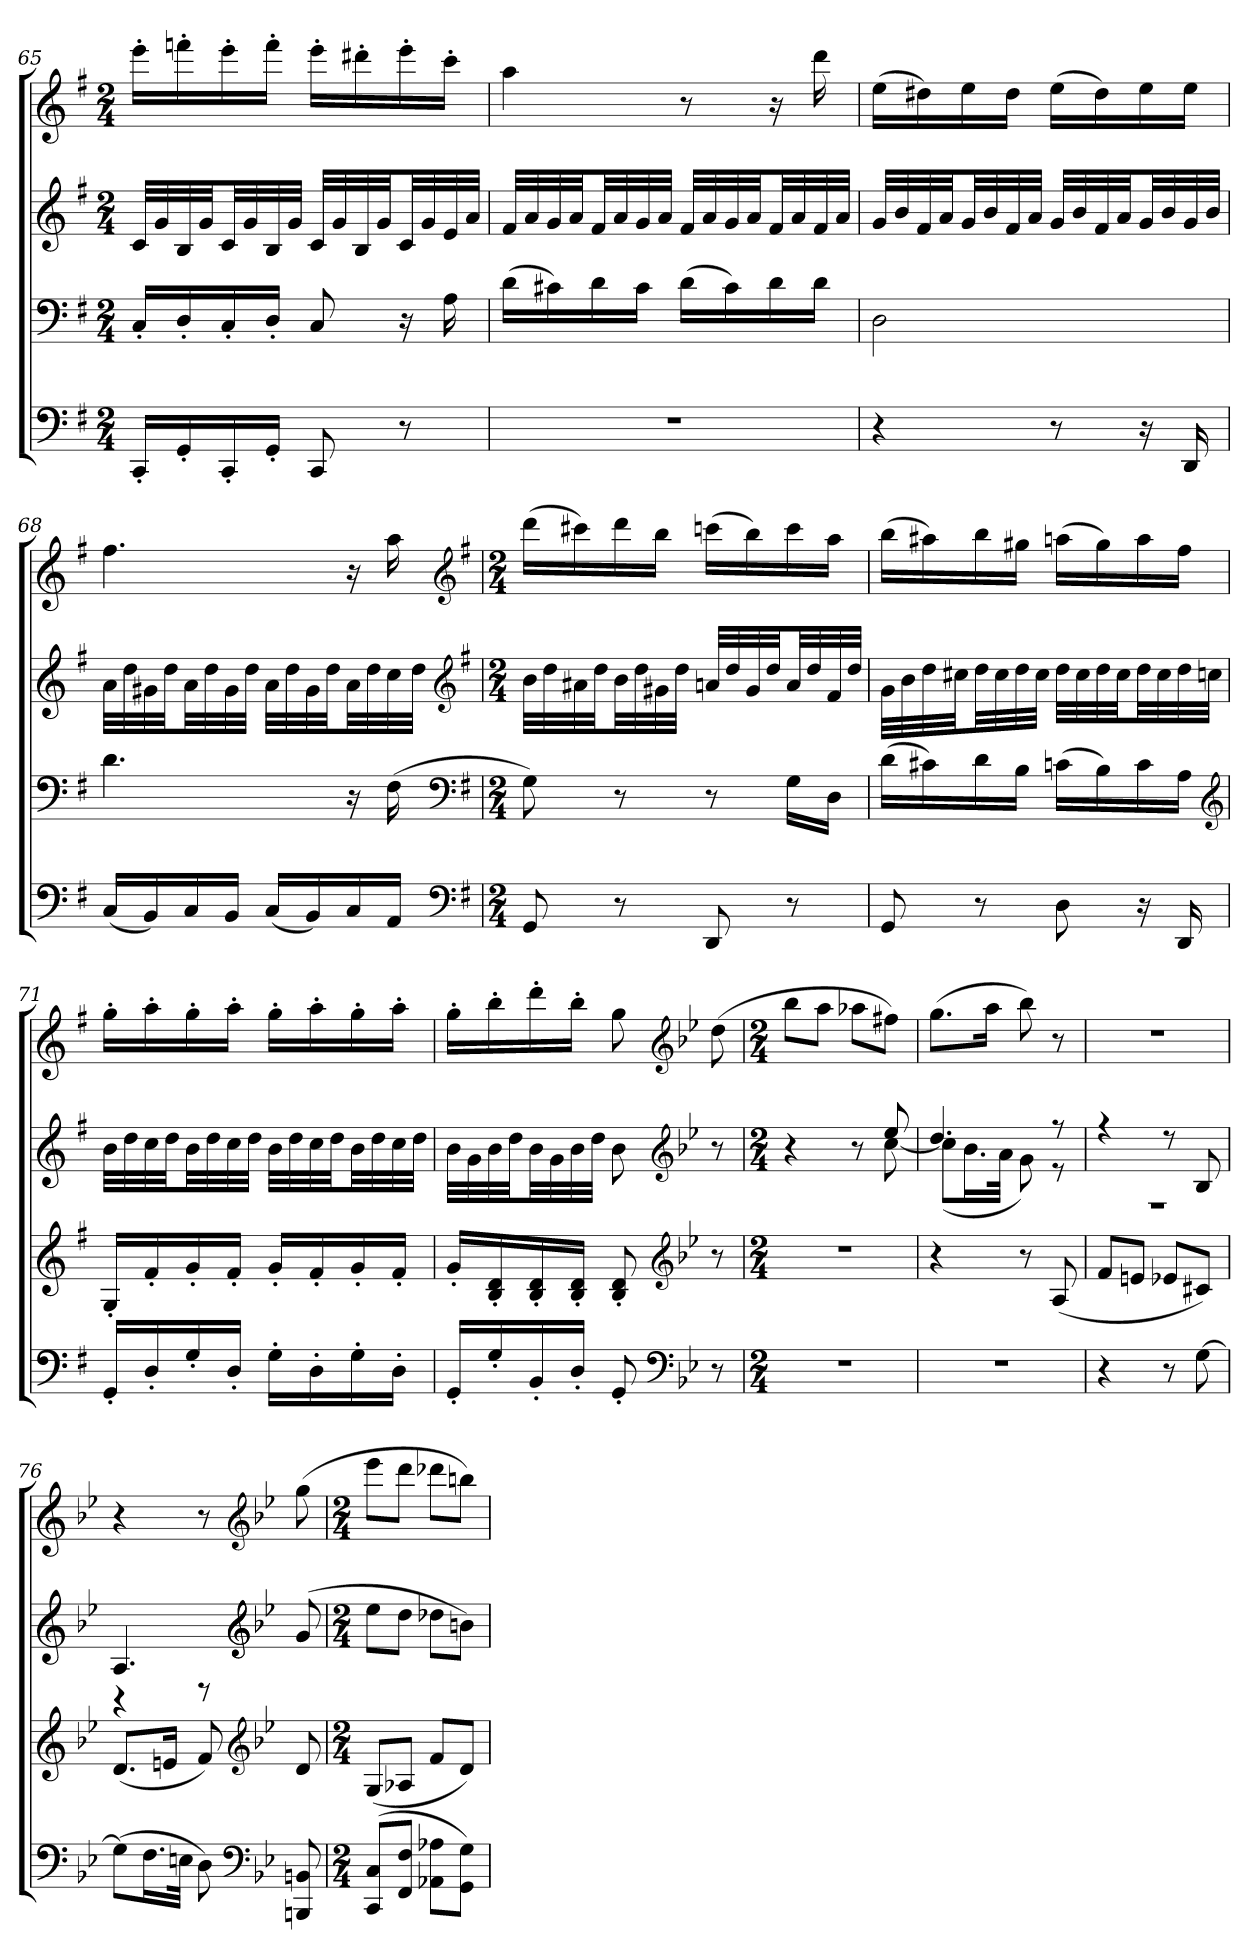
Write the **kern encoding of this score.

**kern	**kern	**kern	**kern
*part4	*part3	*part2	*part1
*staff4	*staff3	*staff2	*staff1
*clefF4	*clefF4	*clefG2	*clefG2
*k[f#]	*k[f#]	*k[f#]	*k[f#]
*G:	*G:	*G:	*G:
*M2/4	*M2/4	*M2/4	*M2/4
=65	=65	=65	=65
16CC'LL	16C'LL	32cLLL	16eee'LL
.	.	32g	.
16GG'	16D'	32B	16fffn'
.	.	32gJJ	.
16CC'	16C'	32cLL	16eee'
.	.	32g	.
16GG'JJ	16D'JJ	32B	16fff'JJ
.	.	32gJJJ	.
8CC	8C	32cLLL	16eee'LL
.	.	32g	.
.	.	32B	16ddd#X'
.	.	32gJJ	.
8r	16r	32cLL	16eee'
.	.	32g	.
.	16A	32e	16ccc'JJ
.	.	32aJJJ	.
=66	=66	=66	=66
2r	(16dLL	32f#LLL	4aa
.	.	32a	.
.	16c#X)	32g	.
.	.	32aJJ	.
.	16d	32f#LL	.
.	.	32a	.
.	16c#JJ	32g	.
.	.	32aJJJ	.
.	(16dLL	32f#LLL	8r
.	.	32a	.
.	16c#)	32g	.
.	.	32aJJ	.
.	16d	32f#LL	16r
.	.	32a	.
.	16dJJ	32f#	16ddd
.	.	32aJJJ	.
=67	=67	=67	=67
4r	2D	32gLLL	(16eeLL
.	.	32b	.
.	.	32f#	16dd#X)
.	.	32aJJ	.
.	.	32gLL	16ee
.	.	32b	.
.	.	32f#	16dd#JJ
.	.	32aJJJ	.
8r	.	32gLLL	(16eeLL
.	.	32b	.
.	.	32f#	16dd#)
.	.	32aJJ	.
16r	.	32gLL	16ee
.	.	32b	.
16DD	.	32g	16eeJJ
.	.	32bJJJ	.
=68	=68	=68	=68
(16CLL	4.d	32aLLL	4.ff#
.	.	32dd	.
16BB)	.	32g#X	.
.	.	32ddJJ	.
16C	.	32aLL	.
.	.	32dd	.
16BBJJ	.	32g#	.
.	.	32ddJJJ	.
(16CLL	.	32aLLL	.
.	.	32dd	.
16BB)	.	32g#	.
.	.	32ddJJ	.
16C	16r	32aLL	16r
.	.	32dd	.
16AAJJ	(16F#	32cc	16aa
.	.	32ddJJJ	.
*clefF4	*clefF4	*clefG2	*clefG2
*k[f#]	*k[f#]	*k[f#]	*k[f#]
*G:	*G:	*G:	*G:
=69	=69	=69	=69
*M2/4	*M2/4	*M2/4	*M2/4
8GG	8G)	32bLLL	(16dddLL
.	.	32dd	.
.	.	32a#X	16ccc#X)
.	.	32ddJJ	.
8r	8r	32bLL	16ddd
.	.	32dd	.
.	.	32g#X	16bbJJ
.	.	32ddJJJ	.
8DD	8r	32anLLL	(16cccnLL
.	.	32dd	.
.	.	32g#	16bb)
.	.	32ddJJ	.
8r	16GLL	32aLL	16ccc
.	.	32dd	.
.	16DJJ	32f#	16aaJJ
.	.	32ddJJJ	.
=70	=70	=70	=70
8GG	(16dLL	32gLLL	(16bbLL
.	.	32b	.
.	16c#X)	32dd	16aa#X)
.	.	32cc#XJJ	.
8r	16d	32ddLL	16bb
.	.	32cc#	.
.	16BJJ	32dd	16gg#XJJ
.	.	32cc#JJJ	.
8D	(16cnLL	32ddLLL	(16aanLL
.	.	32cc#	.
.	16B)	32dd	16gg#)
.	.	32cc#JJ	.
16r	16c	32ddLL	16aa
.	.	32cc#	.
16DD	16AJJ	32dd	16ff#JJ
.	.	32ccnJJJ	.
*	*clefG2	*	*
=71	=71	=71	=71
16GG'LL	16G'LL	32bLLL	16gg'LL
.	.	32dd	.
16D'	16f#'	32cc	16aa'
.	.	32ddJJ	.
16G'	16g'	32bLL	16gg'
.	.	32dd	.
16D'JJ	16f#'JJ	32cc	16aa'JJ
.	.	32ddJJJ	.
16G'LL	16g'LL	32bLLL	16gg'LL
.	.	32dd	.
16D'	16f#'	32cc	16aa'
.	.	32ddJJ	.
16G'	16g'	32bLL	16gg'
.	.	32dd	.
16D'JJ	16f#'JJ	32cc	16aa'JJ
.	.	32ddJJJ	.
=72	=72	=72	=72
16GG'LL	16g'LL	32bLLL	16gg'LL
.	.	32g	.
16G'	16B' 16d'	32b	16bb'
.	.	32ddJJ	.
16BB'	16B' 16d'	32bLL	16ddd'
.	.	32g	.
16D'JJ	16B' 16d'JJ	32b	16bb'JJ
.	.	32ddJJJ	.
8GG'	8B' 8d'	8b	8gg
*clefF4	*clefG2	*clefG2	*clefG2
*k[b-e-]	*k[b-e-]	*k[b-e-]	*k[b-e-]
*g:	*g:	*g:	*g:
8r	8r	8r	(8dd
=73	=73	=73	=73
*M2/4	*M2/4	*M2/4	*M2/4
*	*	*^	*
2r	2r	4r	4.ryy	8bb-L
.	.	.	.	8aaJ
.	.	8r	.	8aa-XL
.	.	8ee-	[8cc	8ff#XJ)
=74	=74	=74	=74	=74
2r	4r	4.dd	(8ccL]	(8.ggL
.	.	.	16.b-L	.
.	.	.	.	16aaJk
.	.	.	32aJJk	.
.	8r	.	8g)	8bb-)
.	(8A	8r	8r	8r
=75	=75	=75	=75	=75
4r	8fL	4r	2r	2r
.	8enJ	.	.	.
8r	8e-XL	8r	.	.
[8G	8c#XJ)	8B-	.	.
=76	=76	=76	=76	=76
(8GL]	(8.dL	4.A	4r	4r
16.FL	.	.	.	.
.	16enJk	.	.	.
32EnJJk	.	.	.	.
8D)	8f)	.	8r	8r
*clefF4	*clefG2	*clefG2	*	*clefG2
*k[b-e-]	*k[b-e-]	*k[b-e-]	*	*k[b-e-]
*g:	*g:	*g:	*	*g:
8BBBn 8BBn	8d	(8g	8ryy	(8gg
*	*	*v	*v	*
=77	=77	=77	=77
*M2/4	*M2/4	*M2/4	*M2/4
(8CC 8CL	(8GL	8ee-L	8eee-L
8FF 8FJ	8A-XJ	8ddJ	8dddJ
8AA-X 8A-XL	8fL	8dd-XL	8ddd-XL
8GG 8GJ)	8dJ)	8bnJ)	8bbnJ)
=	=	=	=
*-	*-	*-	*-
